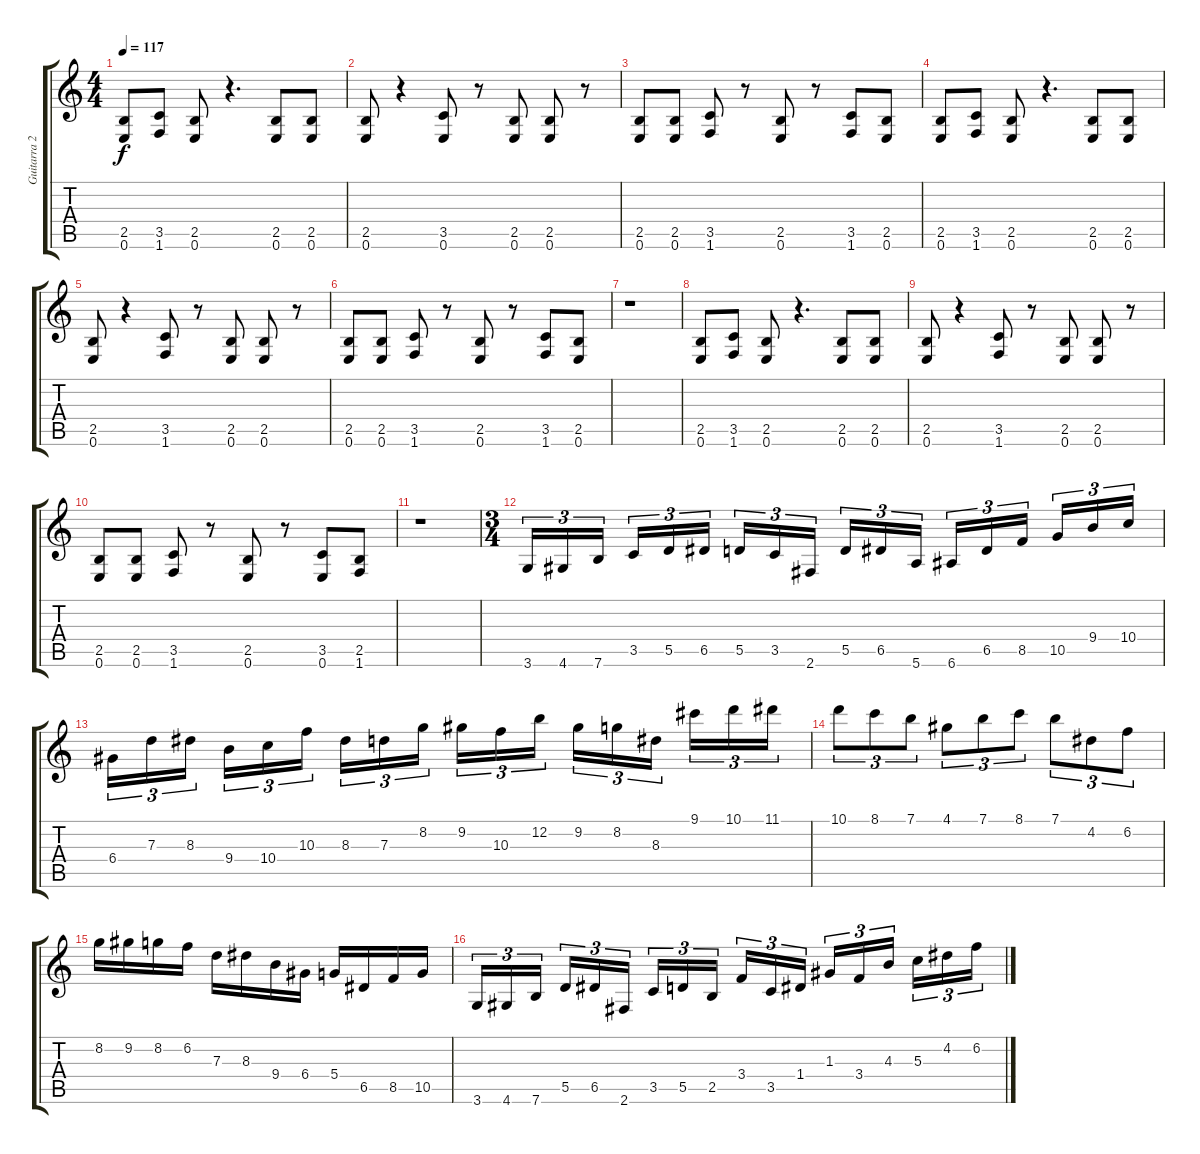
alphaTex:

\track ("Guitarra 2" "Guitarra 2") {instrument overdrivenguitar}
\staff {score tabs}
\tuning (E4 B3 G3 D3 A2 E2) {hide}
\ts (4 4)
\tempo 117
\clef g2
\ks c
(2.5 0.6).8{dy f} (3.5 1.6).8 (2.5 0.6).8 r.4{d} (2.5 0.6).8 (2.5 0.6).8 |
(2.5 0.6).8 r.4 (3.5 0.6).8 r.8 (2.5 0.6).8 (2.5 0.6).8 r.8 |
(2.5 0.6).8 (2.5 0.6).8 (3.5 1.6).8 r.8 (2.5 0.6).8 r.8 (3.5 1.6).8 (2.5 0.6).8 |
(2.5 0.6).8 (3.5 1.6).8 (2.5 0.6).8 r.4{d} (2.5 0.6).8 (2.5 0.6).8 |
(2.5 0.6).8 r.4 (3.5 1.6).8 r.8 (2.5 0.6).8 (2.5 0.6).8 r.8 |
(2.5 0.6).8 (2.5 0.6).8 (3.5 1.6).8 r.8 (2.5 0.6).8 r.8 (3.5 1.6).8 (2.5 0.6).8 |
r.1 |
(2.5 0.6).8 (3.5 1.6).8 (2.5 0.6).8 r.4{d} (2.5 0.6).8 (2.5 0.6).8 |
(2.5 0.6).8 r.4 (3.5 1.6).8 r.8 (2.5 0.6).8 (2.5 0.6).8 r.8 |
(2.5 0.6).8 (2.5 0.6).8 (3.5 1.6).8 r.8 (2.5 0.6).8 r.8 (3.5 0.6).8 (2.5 1.6).8 |
r.1 |
\ts (3 4)
3.6.16{tu (3 2)} 4.6.16{tu (3 2)} 7.6.16{tu (3 2)} 3.5.16{tu (3 2)} 5.5.16{tu (3 2)} 6.5.16{tu (3 2)} 5.5.16{tu (3 2)} 3.5.16{tu (3 2)} 2.6.16{tu (3 2)} 5.5.16{tu (3 2)} 6.5.16{tu (3 2)} 5.6.16{tu (3 2)} 6.6.16{tu (3 2)} 6.5.16{tu (3 2)} 8.5.16{tu (3 2)} 10.5.16{tu (3 2)} 9.4.16{tu (3 2)} 10.4.16{tu (3 2)} |
6.4.16{tu (3 2)} 7.3.16{tu (3 2)} 8.3.16{tu (3 2)} 9.4.16{tu (3 2)} 10.4.16{tu (3 2)} 10.3.16{tu (3 2)} 8.3.16{tu (3 2)} 7.3.16{tu (3 2)} 8.2.16{tu (3 2)} 9.2.16{tu (3 2)} 10.3.16{tu (3 2)} 12.2.16{tu (3 2)} 9.2.16{tu (3 2)} 8.2.16{tu (3 2)} 8.3.16{tu (3 2)} 9.1.16{tu (3 2)} 10.1.16{tu (3 2)} 11.1.16{tu (3 2)} |
10.1.8{tu (3 2)} 8.1.8{tu (3 2)} 7.1.8{tu (3 2)} 4.1.8{tu (3 2)} 7.1.8{tu (3 2)} 8.1.8{tu (3 2)} 7.1.8{tu (3 2)} 4.2.8{tu (3 2)} 6.2.8{tu (3 2)} |
8.2.16 9.2.16 8.2.16 6.2.16 7.3.16 8.3.16 9.4.16 6.4.16 5.4.16 6.5.16 8.5.16 10.5.16 |
3.6.16{tu (3 2)} 4.6.16{tu (3 2)} 7.6.16{tu (3 2)} 5.5.16{tu (3 2)} 6.5.16{tu (3 2)} 2.6.16{tu (3 2)} 3.5.16{tu (3 2)} 5.5.16{tu (3 2)} 2.5.16{tu (3 2)} 3.4.16{tu (3 2)} 3.5.16{tu (3 2)} 1.4.16{tu (3 2)} 1.3.16{tu (3 2)} 3.4.16{tu (3 2)} 4.3.16{tu (3 2)} 5.3.16{tu (3 2)} 4.2.16{tu (3 2)} 6.2.16{tu (3 2)}
